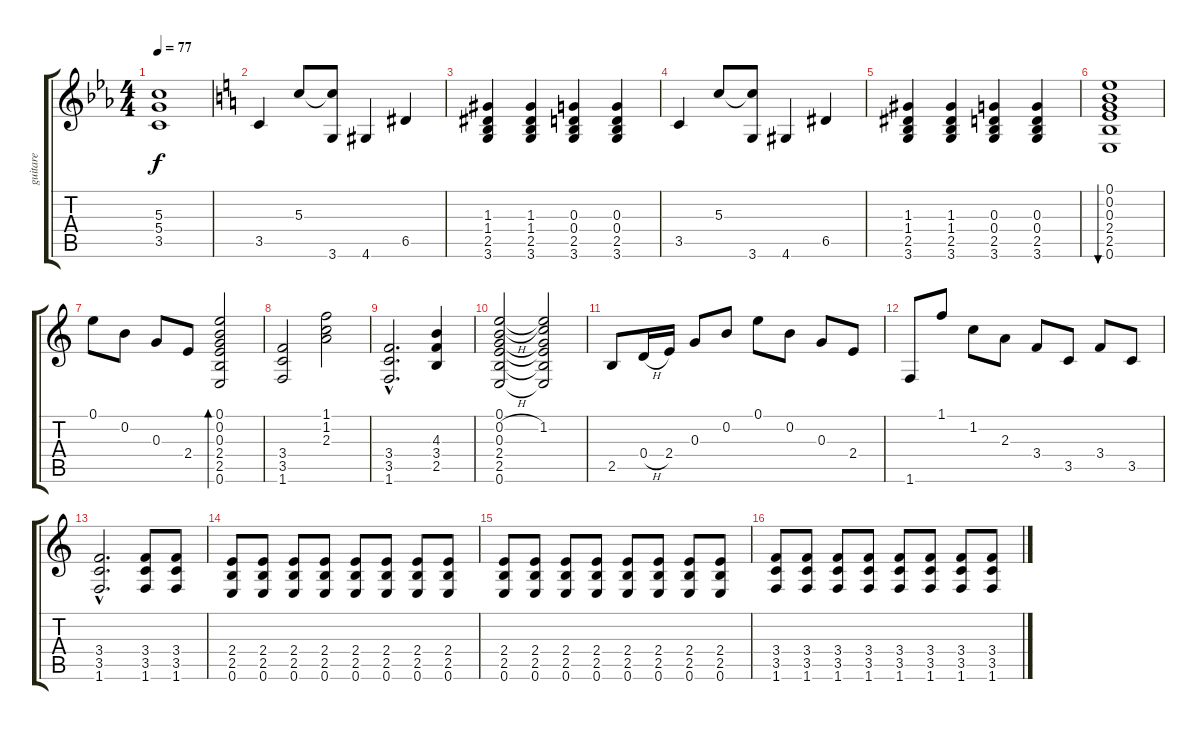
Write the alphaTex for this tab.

\track ("guitare" "guitare") {instrument distortionguitar}
\staff {score tabs}
\tuning (E4 B3 G3 D3 A2 E2) {hide}
\ts (4 4)
\tempo 77
\clef g2
\ks cminor
(5.3{t} 5.4{t} 3.5{t}).1{dy f} |
\ks c
3.5.4{instrument distortionguitar} 5.3.8 (5.3{t} 3.6).8 4.6.4 6.5.4 |
(1.3 1.4 2.5 3.6).4 (1.3 1.4 2.5 3.6).4 (0.3 0.4 2.5 3.6).4 (0.3 0.4 2.5 3.6).4 |
3.5.4 5.3.8 (5.3{t} 3.6).8 4.6.4 6.5.4 |
(1.3 1.4 2.5 3.6).4 (1.3 1.4 2.5 3.6).4 (0.3 0.4 2.5 3.6).4 (0.3 0.4 2.5 3.6).4 |
(0.1 0.2 0.3 2.4 2.5 0.6).1{bu 120 volume 12 instrument electricguitarclean} |
0.1.8 0.2.8 0.3.8 2.4.8 (0.1 0.2 0.3 2.4 2.5 0.6).2{bd 60} |
(3.4 3.5 1.6).2 (1.1 1.2 2.3).2 |
(3.4{hac} 3.5{hac} 1.6{hac}).2{d} (4.3 3.4 2.5).4 |
(0.1 0.2{h} 0.3 2.4 2.5 0.6).2 (0.1{t} 1.2 0.3{t} 2.4{t} 2.5{t} 0.6{t}).2 |
2.5.8 0.4{h}.16 2.4.16 0.3.8 0.2.8 0.1.8 0.2.8 0.3.8 2.4.8 |
1.6.8 1.1.8 1.2.8 2.3.8 3.4.8 3.5.8 3.4.8 3.5.8 |
(3.4{hac} 3.5{hac} 1.6{hac}).2{d} (3.4 3.5 1.6).8 (3.4 3.5 1.6).8 |
(2.4 2.5 0.6).8 (2.4 2.5 0.6).8 (2.4 2.5 0.6).8 (2.4 2.5 0.6).8 (2.4 2.5 0.6).8 (2.4 2.5 0.6).8 (2.4 2.5 0.6).8 (2.4 2.5 0.6).8 |
(2.4 2.5 0.6).8 (2.4 2.5 0.6).8 (2.4 2.5 0.6).8 (2.4 2.5 0.6).8 (2.4 2.5 0.6).8 (2.4 2.5 0.6).8 (2.4 2.5 0.6).8 (2.4 2.5 0.6).8 |
(3.4 3.5 1.6).8 (3.4 3.5 1.6).8 (3.4 3.5 1.6).8 (3.4 3.5 1.6).8 (3.4 3.5 1.6).8 (3.4 3.5 1.6).8 (3.4 3.5 1.6).8 (3.4 3.5 1.6).8
